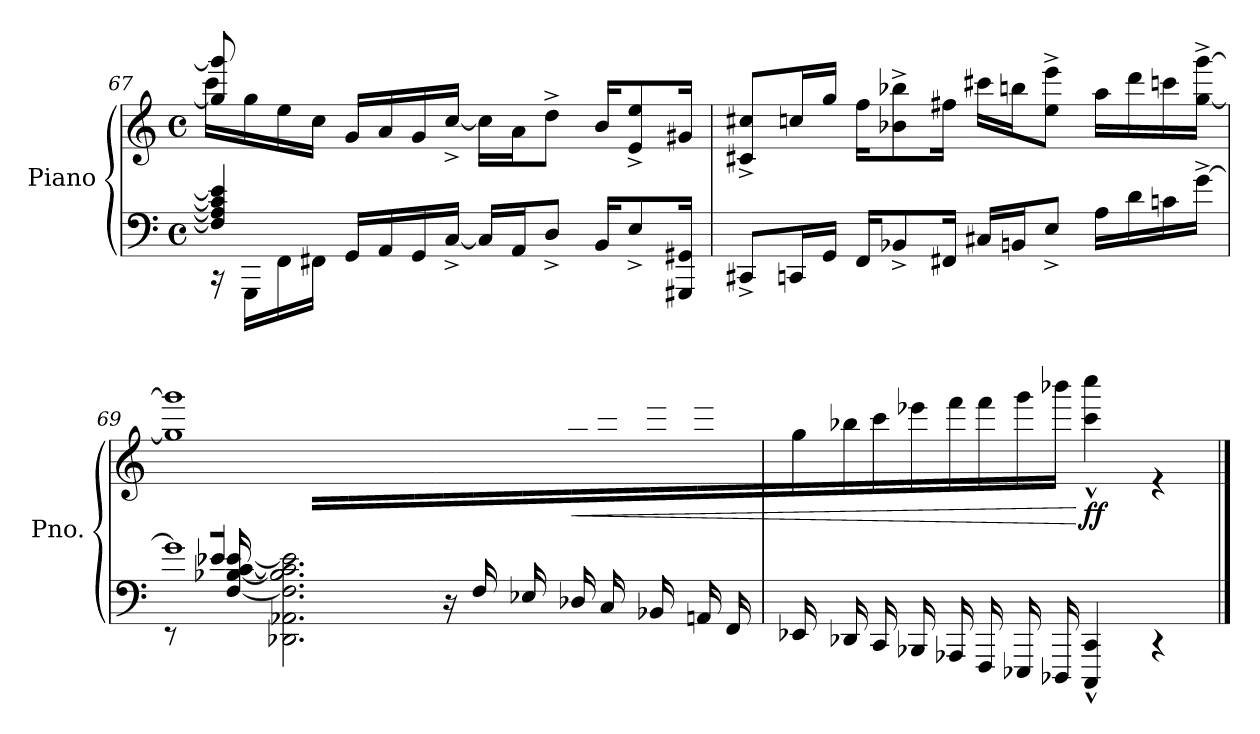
**kern	**kern	**dynam
*part1	*part1	*part1
*staff2	*staff1	*staff1/2
*I"Piano	*	*
*I'Pno.	*	*
!!LO:LB:g=z
*clefF4	*clefG2	*
*k[]	*k[]	*
*M4/4	*M4/4	*
*met(c)	*met(c)	*
=67	=67	=67
*^	*^	*
4F/] 4A/] 4c/] 4e/]	16r	8gg/] 8ggg/]	16ccc\LL	.
.	16GGG\LL	.	16gg\	.
.	16FF\	8rffyy	16ee\	.
.	16FF#X\JJ	.	16cc\JJ	.
16GG/LL	2.ryy	16g/LL	2.ryy	.
16AA/	.	16a/	.	.
16GG/	.	16g/	.	.
[16C^/JJ	.	[16cc^/JJ	.	.
16C/LL]	.	16cc\LL]	.	.
16AA/J	.	16a\J	.	.
8D^/J	.	8dd^\J	.	.
16BB/KL	.	16b/KL	.	.
8E^/	.	8e/^ 8ee/^	.	.
16GGG#X/ 16GG#X/Jk	.	16g#X/Jk	.	.
*v	*v	*	*	*
*	*v	*v	*
=68	=68	=68
8CC#X^/L	8c#X/^ 8cc#X/^L	.
16CCn/L	16ccn/L	.
16GG/JJ	16gg/JJ	.
16FF/KL	16ff\KL	.
8BB-X^/	8b-X\^ 8bb-X\^	.
16FF#X/Jk	16ff#X\Jk	.
16C#X/LL	16ccc#X\LL	.
16BBn/J	16bbn\J	.
8E^/J	8ee\^ 8eee\^J	.
16A\LL	16aa\LL	.
16d\	16ddd\	.
16cn\	16cccn\	.
[16g^\JJ	[16gg\^ [16ggg\^JJ	.
!!LO:PB:g=z
=69	=69	=69
*^	*^	*
*	*^	*	*	*
*	*	*^	*	*	*
8ryy	1g]	2ryy	8rEE	1gg] 1ggg]	8.ryy	.
16e-X/LL	.	.	[16F/ [16B-X/ [16c/ [16e-X/	.	.	.
2ryy	.	.	2.DD-X\ 2.AA-X\ 2.F\] 2.B-\] 2.c\] 2.e-\]	.	16f\JJ	.
.	.	.	.	.	16g\LL	.
.	.	.	.	.	16b-X\	.
.	.	.	.	.	16cc\	.
.	.	.	.	.	16ee-X\	.
.	.	16r	.	.	16ff\	.
.	.	16F/LL	.	.	16ff\	.
.	.	16E-X/	.	.	16gg\	.
!	!	!	!	!	!	!LO:HP:b
4ryy	.	16D-X/	.	.	16bb-X\	<
.	.	16C/	.	.	16ccc\	.
.	.	16BB-X/	.	.	16eee-X\	.
.	.	16AAn/	.	.	16fff\	.
*	*	*	*	*8va	*	*
16ryy	.	16FF/	16ryy	.	16fff\	.
*	*v	*v	*v	*	*	*
=70	=70	=70	=70	=70
1ryy	16EE-X/	1ryy	16ggg\	.
.	16DD-X/	.	16bbb-X\	.
.	16CC/	.	16cccc\	.
.	16BBB-X/	.	16eeee-X\	.
.	16AAA-X/	.	16ffff\	.
.	16FFF/	.	16ffff\	.
.	16EEE-X/	.	16gggg\	.
.	16DDD-X/JJ	.	16bbbb-X\JJ	.
!	!	!	!	!LO:DY:n=1:b
.	4CCC/^^ 4CC/^^	.	4cccc\^^ 4ccccc\^^	[ ff
*	*	*X8va	*	*
.	4r	.	4r	.
*v	*v	*	*	*
*	*v	*v	*
==	==	==
*-	*-	*-
